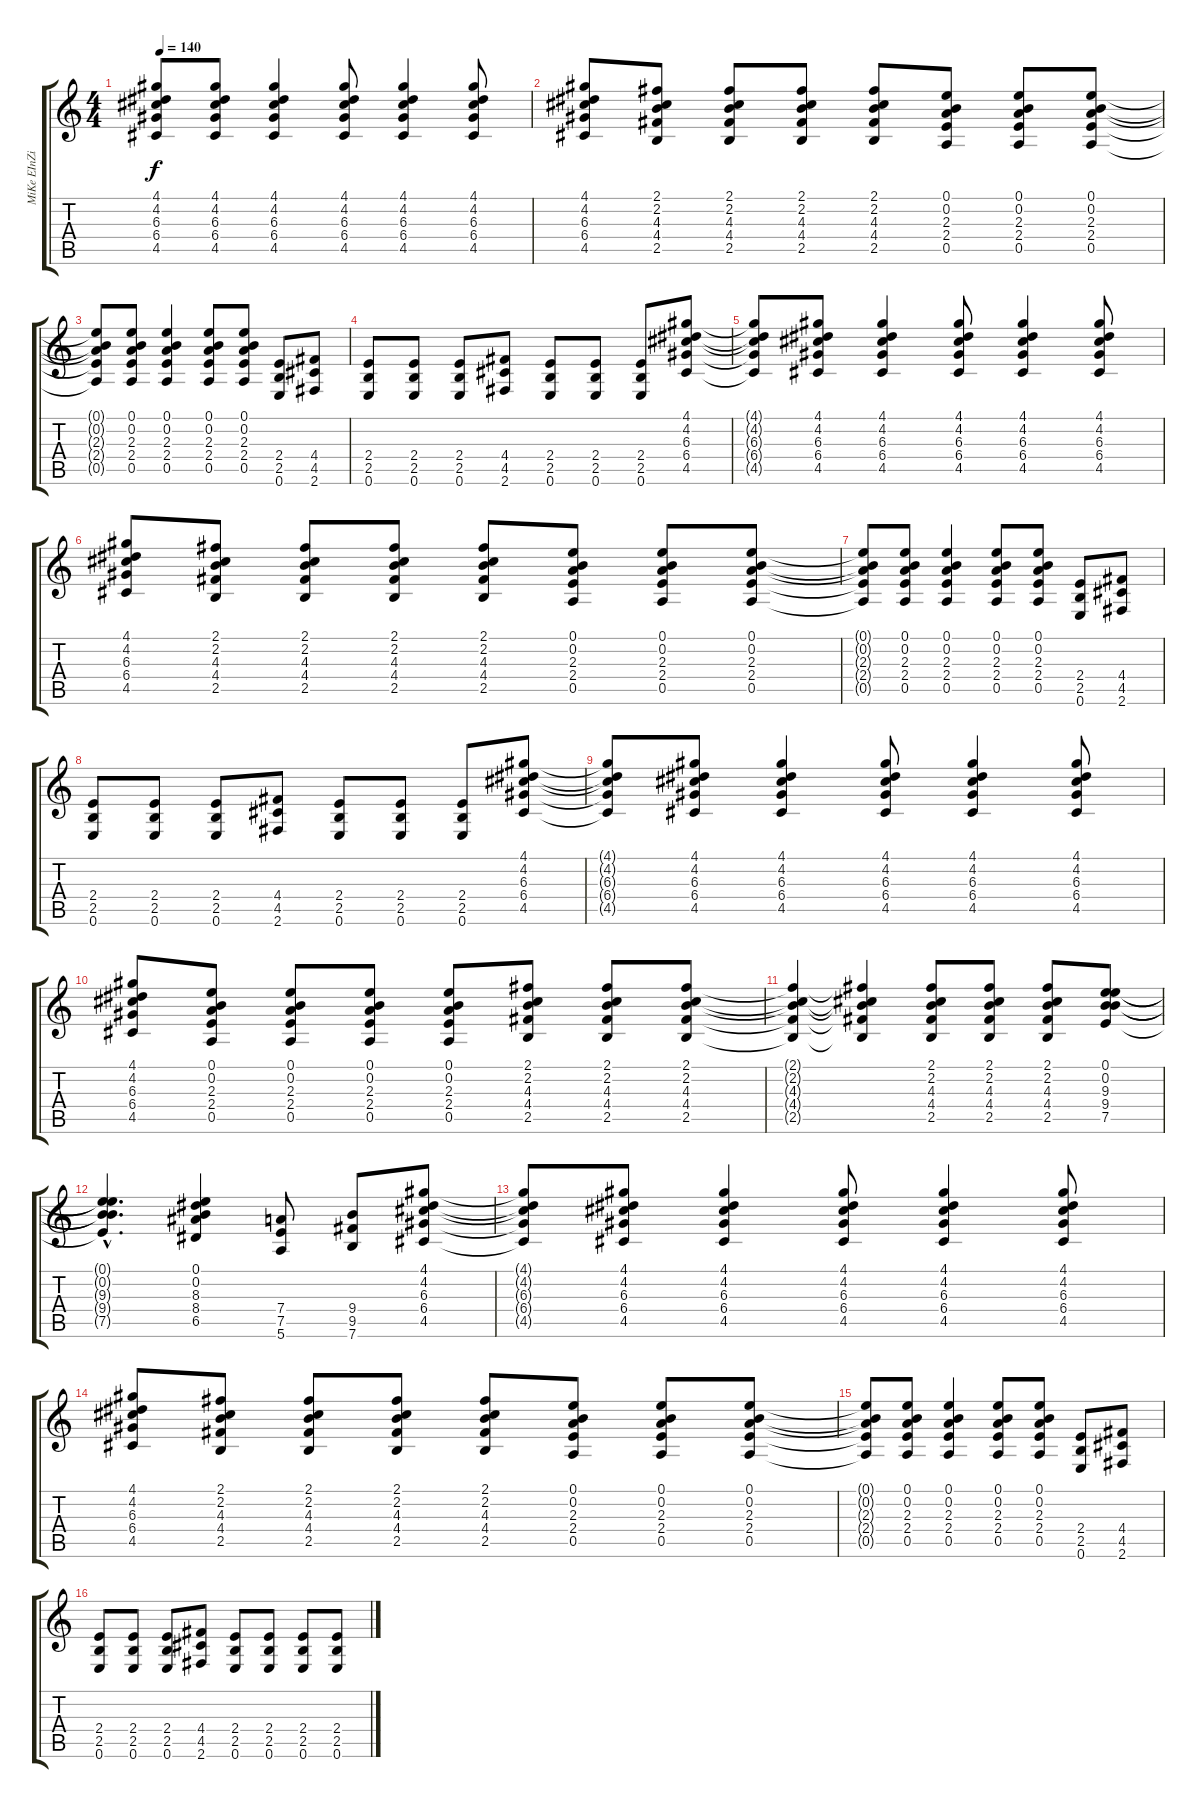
\track ("MiKe EInZiGeR" "MiKe EInZi") {instrument acousticguitarsteel}
\staff {score tabs}
\tuning (E4 B3 G3 D3 A2 E2) {hide}
\ts (4 4)
\tempo 140
\clef g2
\ks c
(4.1{t} 4.2{t} 6.3{t} 6.4{t} 4.5{t}).8{dy f} (4.1 4.2 6.3 6.4 4.5).8 (4.1 4.2 6.3 6.4 4.5).4 (4.1 4.2 6.3 6.4 4.5).8 (4.1 4.2 6.3 6.4 4.5).4 (4.1 4.2 6.3 6.4 4.5).8 |
(4.1 4.2 6.3 6.4 4.5).8 (2.1 2.2 4.3 4.4 2.5).8 (2.1 2.2 4.3 4.4 2.5).8 (2.1 2.2 4.3 4.4 2.5).8 (2.1 2.2 4.3 4.4 2.5).8 (0.1 0.2 2.3 2.4 0.5).8 (0.1 0.2 2.3 2.4 0.5).8 (0.1 0.2 2.3 2.4 0.5).8 |
(0.1{t} 0.2{t} 2.3{t} 2.4{t} 0.5{t}).8 (0.1 0.2 2.3 2.4 0.5).8 (0.1 0.2 2.3 2.4 0.5).4 (0.1 0.2 2.3 2.4 0.5).8 (0.1 0.2 2.3 2.4 0.5).8 (2.4 2.5 0.6).8 (4.4 4.5 2.6).8 |
(2.4 2.5 0.6).8 (2.4 2.5 0.6).8 (2.4 2.5 0.6).8 (4.4 4.5 2.6).8 (2.4 2.5 0.6).8 (2.4 2.5 0.6).8 (2.4 2.5 0.6).8 (4.1 4.2 6.3 6.4 4.5).8 |
(4.1{t} 4.2{t} 6.3{t} 6.4{t} 4.5{t}).8 (4.1 4.2 6.3 6.4 4.5).8 (4.1 4.2 6.3 6.4 4.5).4 (4.1 4.2 6.3 6.4 4.5).8 (4.1 4.2 6.3 6.4 4.5).4 (4.1 4.2 6.3 6.4 4.5).8 |
(4.1 4.2 6.3 6.4 4.5).8 (2.1 2.2 4.3 4.4 2.5).8 (2.1 2.2 4.3 4.4 2.5).8 (2.1 2.2 4.3 4.4 2.5).8 (2.1 2.2 4.3 4.4 2.5).8 (0.1 0.2 2.3 2.4 0.5).8 (0.1 0.2 2.3 2.4 0.5).8 (0.1 0.2 2.3 2.4 0.5).8 |
(0.1{t} 0.2{t} 2.3{t} 2.4{t} 0.5{t}).8 (0.1 0.2 2.3 2.4 0.5).8 (0.1 0.2 2.3 2.4 0.5).4 (0.1 0.2 2.3 2.4 0.5).8 (0.1 0.2 2.3 2.4 0.5).8 (2.4 2.5 0.6).8 (4.4 4.5 2.6).8 |
(2.4 2.5 0.6).8 (2.4 2.5 0.6).8 (2.4 2.5 0.6).8 (4.4 4.5 2.6).8 (2.4 2.5 0.6).8 (2.4 2.5 0.6).8 (2.4 2.5 0.6).8 (4.1 4.2 6.3 6.4 4.5).8 |
(4.1{t} 4.2{t} 6.3{t} 6.4{t} 4.5{t}).8 (4.1 4.2 6.3 6.4 4.5).8 (4.1 4.2 6.3 6.4 4.5).4 (4.1 4.2 6.3 6.4 4.5).8 (4.1 4.2 6.3 6.4 4.5).4 (4.1 4.2 6.3 6.4 4.5).8 |
(4.1 4.2 6.3 6.4 4.5).8 (0.1 0.2 2.3 2.4 0.5).8 (0.1 0.2 2.3 2.4 0.5).8 (0.1 0.2 2.3 2.4 0.5).8 (0.1 0.2 2.3 2.4 0.5).8 (2.1 2.2 4.3 4.4 2.5).8 (2.1 2.2 4.3 4.4 2.5).8 (2.1 2.2 4.3 4.4 2.5).8 |
(2.1{t} 2.2{t} 4.3{t} 4.4{t} 2.5{t}).4 (2.1{t} 2.2{t} 4.3{t} 4.4{t} 2.5{t}).4 (2.1 2.2 4.3 4.4 2.5).8 (2.1 2.2 4.3 4.4 2.5).8 (2.1 2.2 4.3 4.4 2.5).8 (0.1 0.2 9.3 9.4 7.5).8 |
(0.1{hac t} 0.2{hac t} 9.3{hac t} 9.4{hac t} 7.5{hac t}).4{d} (0.1 0.2 8.3 8.4 6.5).4 (7.4 7.5 5.6).8 (9.4 9.5 7.6).8 (4.1 4.2 6.3 6.4 4.5).8 |
(4.1{t} 4.2{t} 6.3{t} 6.4{t} 4.5{t}).8 (4.1 4.2 6.3 6.4 4.5).8 (4.1 4.2 6.3 6.4 4.5).4 (4.1 4.2 6.3 6.4 4.5).8 (4.1 4.2 6.3 6.4 4.5).4 (4.1 4.2 6.3 6.4 4.5).8 |
(4.1 4.2 6.3 6.4 4.5).8 (2.1 2.2 4.3 4.4 2.5).8 (2.1 2.2 4.3 4.4 2.5).8 (2.1 2.2 4.3 4.4 2.5).8 (2.1 2.2 4.3 4.4 2.5).8 (0.1 0.2 2.3 2.4 0.5).8 (0.1 0.2 2.3 2.4 0.5).8 (0.1 0.2 2.3 2.4 0.5).8 |
(0.1{t} 0.2{t} 2.3{t} 2.4{t} 0.5{t}).8 (0.1 0.2 2.3 2.4 0.5).8 (0.1 0.2 2.3 2.4 0.5).4 (0.1 0.2 2.3 2.4 0.5).8 (0.1 0.2 2.3 2.4 0.5).8 (2.4 2.5 0.6).8 (4.4 4.5 2.6).8 |
(2.4 2.5 0.6).8 (2.4 2.5 0.6).8 (2.4 2.5 0.6).8 (4.4 4.5 2.6).8 (2.4 2.5 0.6).8 (2.4 2.5 0.6).8 (2.4 2.5 0.6).8 (2.4 2.5 0.6).8
